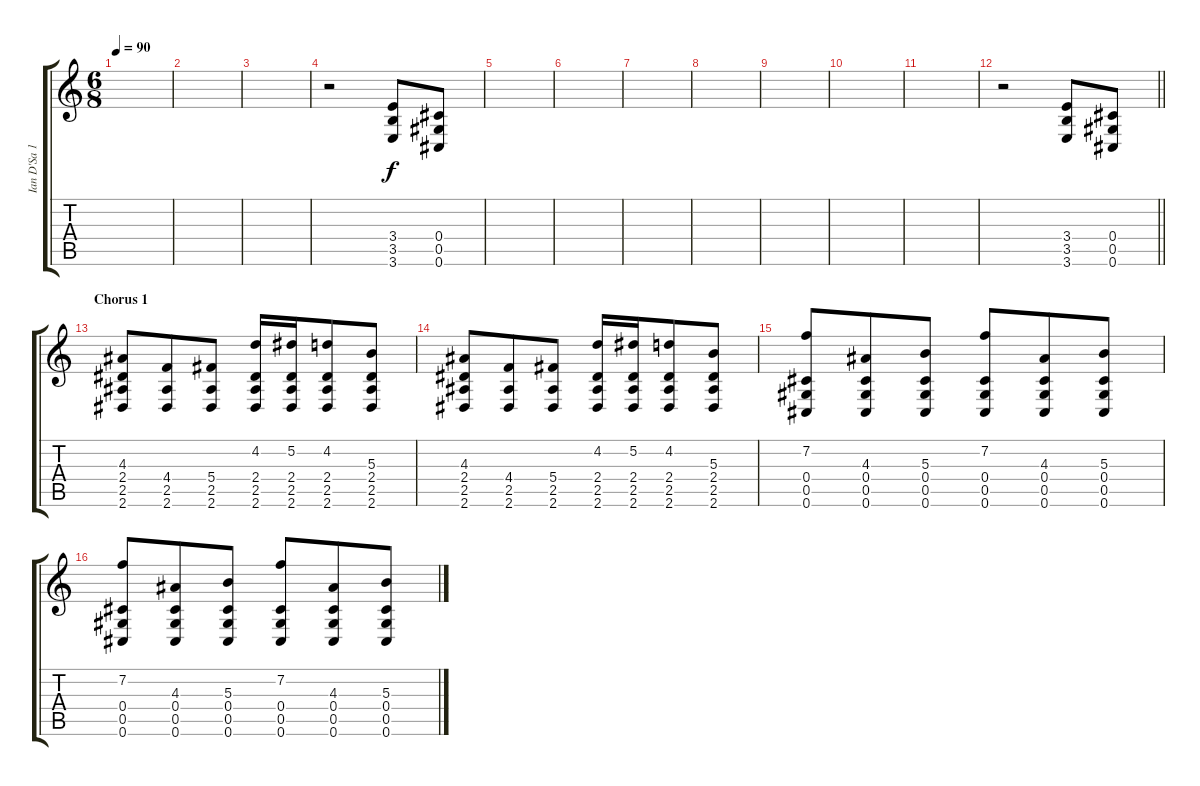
\track ("Ian D'Sa 1" "Ian D'Sa 1") {instrument distortionguitar}
\staff {score tabs}
\tuning (Eb4 Bb3 Gb3 Db3 Ab2 Db2) {hide}
\ts (6 8)
\tempo 90
\clef g2
\ks c
|
|
|
r.2 (3.4 3.5 3.6).8 (0.4 0.5 0.6).8 |
|
|
|
|
|
|
|
\barLineRight lightlight
r.2 (3.4 3.5 3.6).8 (0.4 0.5 0.6).8 |
\section ("" "Chorus 1")
(4.3 2.4 2.5 2.6).8 (4.4 2.5 2.6).8 (5.4 2.5 2.6).8 (4.2 2.4 2.5 2.6).16 (5.2 2.4 2.5 2.6).16 (4.2 2.4 2.5 2.6).8 (5.3 2.4 2.5 2.6).8 |
(4.3 2.4 2.5 2.6).8 (4.4 2.5 2.6).8 (5.4 2.5 2.6).8 (4.2 2.4 2.5 2.6).16 (5.2 2.4 2.5 2.6).16 (4.2 2.4 2.5 2.6).8 (5.3 2.4 2.5 2.6).8 |
(7.2 0.4 0.5 0.6).8 (4.3 0.4 0.5 0.6).8 (5.3 0.4 0.5 0.6).8 (7.2 0.4 0.5 0.6).8 (4.3 0.4 0.5 0.6).8 (5.3 0.4 0.5 0.6).8 |
(7.2 0.4 0.5 0.6).8 (4.3 0.4 0.5 0.6).8 (5.3 0.4 0.5 0.6).8 (7.2 0.4 0.5 0.6).8 (4.3 0.4 0.5 0.6).8 (5.3 0.4 0.5 0.6).8
